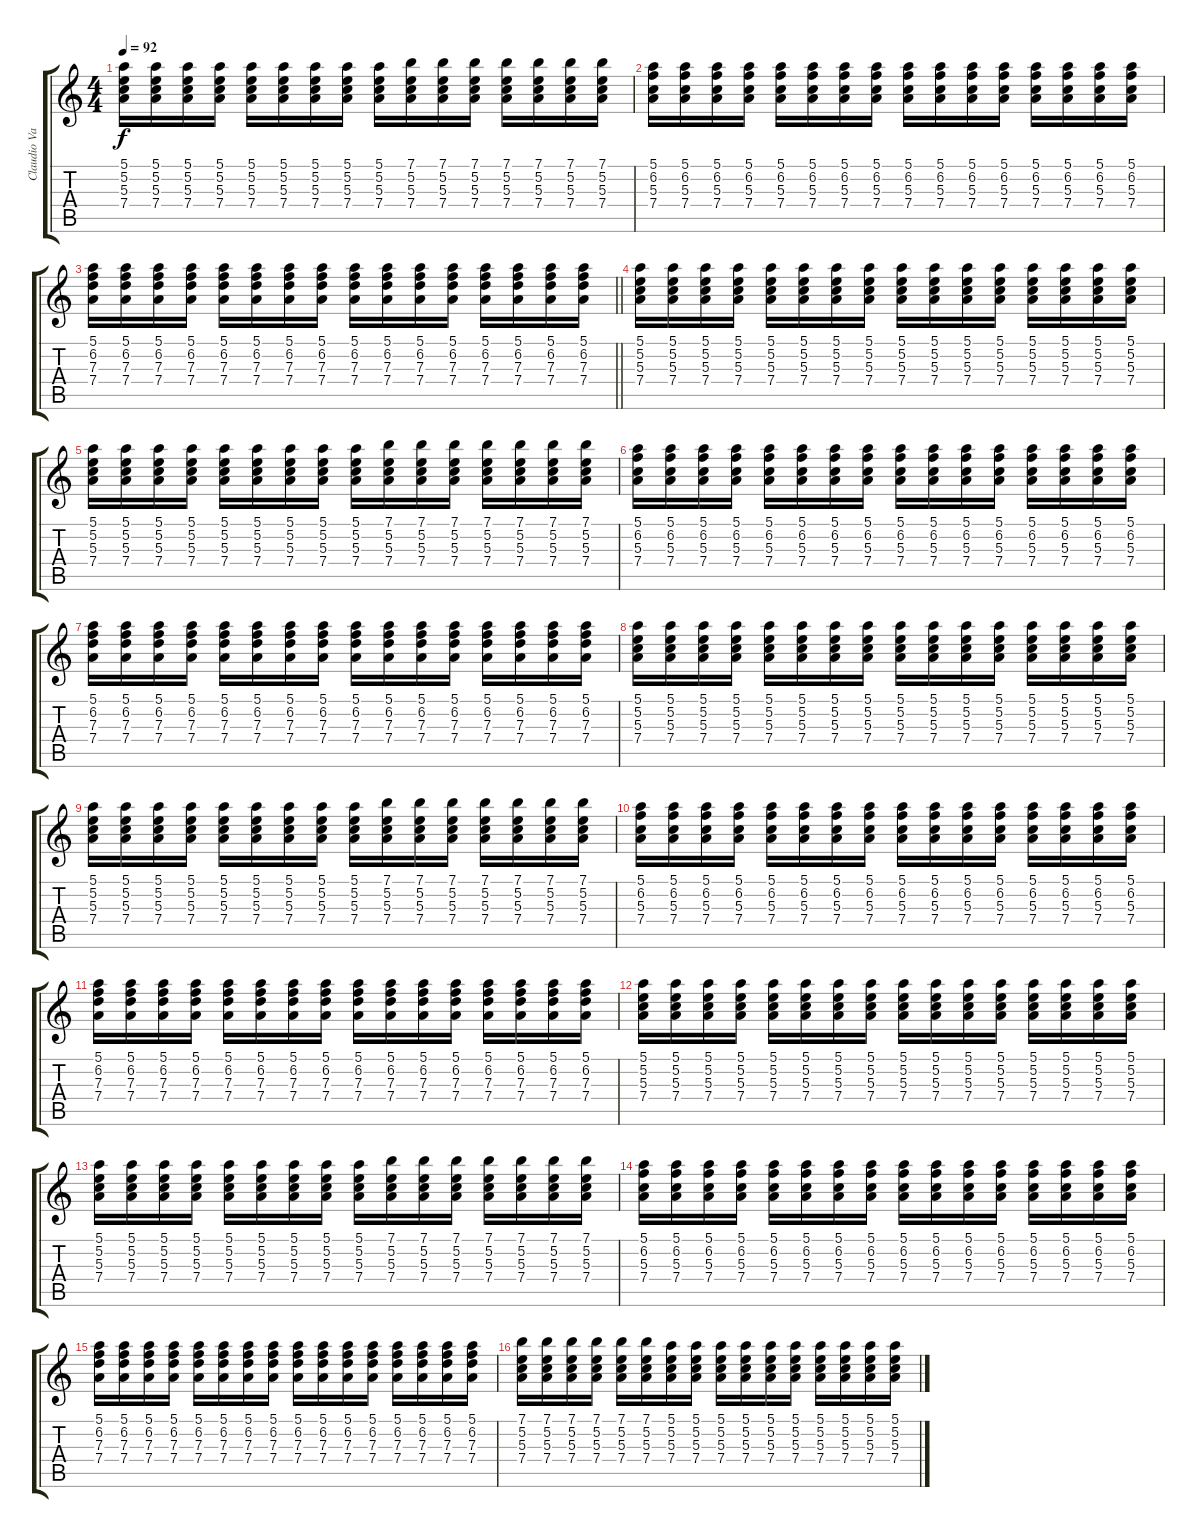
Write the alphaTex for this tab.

\track ("Claudio Valenzuela" "Claudio Va") {instrument electricguitarjazz}
\staff {score tabs}
\tuning (E4 B3 G3 D3 A2 E2) {hide}
\ts (4 4)
\tempo 92
\clef g2
\ks c
(5.1 5.2 5.3 7.4).16{dy f} (5.1 5.2 5.3 7.4).16 (5.1 5.2 5.3 7.4).16 (5.1 5.2 5.3 7.4).16 (5.1 5.2 5.3 7.4).16 (5.1 5.2 5.3 7.4).16 (5.1 5.2 5.3 7.4).16 (5.1 5.2 5.3 7.4).16 (5.1 5.2 5.3 7.4).16 (7.1 5.2 5.3 7.4).16 (7.1 5.2 5.3 7.4).16 (7.1 5.2 5.3 7.4).16 (7.1 5.2 5.3 7.4).16 (7.1 5.2 5.3 7.4).16 (7.1 5.2 5.3 7.4).16 (7.1 5.2 5.3 7.4).16 |
(5.1 6.2 5.3 7.4).16 (5.1 6.2 5.3 7.4).16 (5.1 6.2 5.3 7.4).16 (5.1 6.2 5.3 7.4).16 (5.1 6.2 5.3 7.4).16 (5.1 6.2 5.3 7.4).16 (5.1 6.2 5.3 7.4).16 (5.1 6.2 5.3 7.4).16 (5.1 6.2 5.3 7.4).16 (5.1 6.2 5.3 7.4).16 (5.1 6.2 5.3 7.4).16 (5.1 6.2 5.3 7.4).16 (5.1 6.2 5.3 7.4).16 (5.1 6.2 5.3 7.4).16 (5.1 6.2 5.3 7.4).16 (5.1 6.2 5.3 7.4).16 |
\barLineRight lightlight
(5.1 6.2 7.3 7.4).16 (5.1 6.2 7.3 7.4).16 (5.1 6.2 7.3 7.4).16 (5.1 6.2 7.3 7.4).16 (5.1 6.2 7.3 7.4).16 (5.1 6.2 7.3 7.4).16 (5.1 6.2 7.3 7.4).16 (5.1 6.2 7.3 7.4).16 (5.1 6.2 7.3 7.4).16 (5.1 6.2 7.3 7.4).16 (5.1 6.2 7.3 7.4).16 (5.1 6.2 7.3 7.4).16 (5.1 6.2 7.3 7.4).16 (5.1 6.2 7.3 7.4).16 (5.1 6.2 7.3 7.4).16 (5.1 6.2 7.3 7.4).16 |
(5.1 5.2 5.3 7.4).16{instrument electricguitarjazz} (5.1 5.2 5.3 7.4).16 (5.1 5.2 5.3 7.4).16 (5.1 5.2 5.3 7.4).16 (5.1 5.2 5.3 7.4).16 (5.1 5.2 5.3 7.4).16 (5.1 5.2 5.3 7.4).16 (5.1 5.2 5.3 7.4).16 (5.1 5.2 5.3 7.4).16 (5.1 5.2 5.3 7.4).16 (5.1 5.2 5.3 7.4).16 (5.1 5.2 5.3 7.4).16 (5.1 5.2 5.3 7.4).16 (5.1 5.2 5.3 7.4).16 (5.1 5.2 5.3 7.4).16 (5.1 5.2 5.3 7.4).16 |
(5.1 5.2 5.3 7.4).16 (5.1 5.2 5.3 7.4).16 (5.1 5.2 5.3 7.4).16 (5.1 5.2 5.3 7.4).16 (5.1 5.2 5.3 7.4).16 (5.1 5.2 5.3 7.4).16 (5.1 5.2 5.3 7.4).16 (5.1 5.2 5.3 7.4).16 (5.1 5.2 5.3 7.4).16 (7.1 5.2 5.3 7.4).16 (7.1 5.2 5.3 7.4).16 (7.1 5.2 5.3 7.4).16 (7.1 5.2 5.3 7.4).16 (7.1 5.2 5.3 7.4).16 (7.1 5.2 5.3 7.4).16 (7.1 5.2 5.3 7.4).16 |
(5.1 6.2 5.3 7.4).16 (5.1 6.2 5.3 7.4).16 (5.1 6.2 5.3 7.4).16 (5.1 6.2 5.3 7.4).16 (5.1 6.2 5.3 7.4).16 (5.1 6.2 5.3 7.4).16 (5.1 6.2 5.3 7.4).16 (5.1 6.2 5.3 7.4).16 (5.1 6.2 5.3 7.4).16 (5.1 6.2 5.3 7.4).16 (5.1 6.2 5.3 7.4).16 (5.1 6.2 5.3 7.4).16 (5.1 6.2 5.3 7.4).16 (5.1 6.2 5.3 7.4).16 (5.1 6.2 5.3 7.4).16 (5.1 6.2 5.3 7.4).16 |
(5.1 6.2 7.3 7.4).16 (5.1 6.2 7.3 7.4).16 (5.1 6.2 7.3 7.4).16 (5.1 6.2 7.3 7.4).16 (5.1 6.2 7.3 7.4).16 (5.1 6.2 7.3 7.4).16 (5.1 6.2 7.3 7.4).16 (5.1 6.2 7.3 7.4).16 (5.1 6.2 7.3 7.4).16 (5.1 6.2 7.3 7.4).16 (5.1 6.2 7.3 7.4).16 (5.1 6.2 7.3 7.4).16 (5.1 6.2 7.3 7.4).16 (5.1 6.2 7.3 7.4).16 (5.1 6.2 7.3 7.4).16 (5.1 6.2 7.3 7.4).16 |
(5.1 5.2 5.3 7.4).16 (5.1 5.2 5.3 7.4).16 (5.1 5.2 5.3 7.4).16 (5.1 5.2 5.3 7.4).16 (5.1 5.2 5.3 7.4).16 (5.1 5.2 5.3 7.4).16 (5.1 5.2 5.3 7.4).16 (5.1 5.2 5.3 7.4).16 (5.1 5.2 5.3 7.4).16 (5.1 5.2 5.3 7.4).16 (5.1 5.2 5.3 7.4).16 (5.1 5.2 5.3 7.4).16 (5.1 5.2 5.3 7.4).16 (5.1 5.2 5.3 7.4).16 (5.1 5.2 5.3 7.4).16 (5.1 5.2 5.3 7.4).16 |
(5.1 5.2 5.3 7.4).16 (5.1 5.2 5.3 7.4).16 (5.1 5.2 5.3 7.4).16 (5.1 5.2 5.3 7.4).16 (5.1 5.2 5.3 7.4).16 (5.1 5.2 5.3 7.4).16 (5.1 5.2 5.3 7.4).16 (5.1 5.2 5.3 7.4).16 (5.1 5.2 5.3 7.4).16 (7.1 5.2 5.3 7.4).16 (7.1 5.2 5.3 7.4).16 (7.1 5.2 5.3 7.4).16 (7.1 5.2 5.3 7.4).16 (7.1 5.2 5.3 7.4).16 (7.1 5.2 5.3 7.4).16 (7.1 5.2 5.3 7.4).16 |
(5.1 6.2 5.3 7.4).16 (5.1 6.2 5.3 7.4).16 (5.1 6.2 5.3 7.4).16 (5.1 6.2 5.3 7.4).16 (5.1 6.2 5.3 7.4).16 (5.1 6.2 5.3 7.4).16 (5.1 6.2 5.3 7.4).16 (5.1 6.2 5.3 7.4).16 (5.1 6.2 5.3 7.4).16 (5.1 6.2 5.3 7.4).16 (5.1 6.2 5.3 7.4).16 (5.1 6.2 5.3 7.4).16 (5.1 6.2 5.3 7.4).16 (5.1 6.2 5.3 7.4).16 (5.1 6.2 5.3 7.4).16 (5.1 6.2 5.3 7.4).16 |
(5.1 6.2 7.3 7.4).16 (5.1 6.2 7.3 7.4).16 (5.1 6.2 7.3 7.4).16 (5.1 6.2 7.3 7.4).16 (5.1 6.2 7.3 7.4).16 (5.1 6.2 7.3 7.4).16 (5.1 6.2 7.3 7.4).16 (5.1 6.2 7.3 7.4).16 (5.1 6.2 7.3 7.4).16 (5.1 6.2 7.3 7.4).16 (5.1 6.2 7.3 7.4).16 (5.1 6.2 7.3 7.4).16 (5.1 6.2 7.3 7.4).16 (5.1 6.2 7.3 7.4).16 (5.1 6.2 7.3 7.4).16 (5.1 6.2 7.3 7.4).16 |
(5.1 5.2 5.3 7.4).16 (5.1 5.2 5.3 7.4).16 (5.1 5.2 5.3 7.4).16 (5.1 5.2 5.3 7.4).16 (5.1 5.2 5.3 7.4).16 (5.1 5.2 5.3 7.4).16 (5.1 5.2 5.3 7.4).16 (5.1 5.2 5.3 7.4).16 (5.1 5.2 5.3 7.4).16 (5.1 5.2 5.3 7.4).16 (5.1 5.2 5.3 7.4).16 (5.1 5.2 5.3 7.4).16 (5.1 5.2 5.3 7.4).16 (5.1 5.2 5.3 7.4).16 (5.1 5.2 5.3 7.4).16 (5.1 5.2 5.3 7.4).16 |
(5.1 5.2 5.3 7.4).16 (5.1 5.2 5.3 7.4).16 (5.1 5.2 5.3 7.4).16 (5.1 5.2 5.3 7.4).16 (5.1 5.2 5.3 7.4).16 (5.1 5.2 5.3 7.4).16 (5.1 5.2 5.3 7.4).16 (5.1 5.2 5.3 7.4).16 (5.1 5.2 5.3 7.4).16 (7.1 5.2 5.3 7.4).16 (7.1 5.2 5.3 7.4).16 (7.1 5.2 5.3 7.4).16 (7.1 5.2 5.3 7.4).16 (7.1 5.2 5.3 7.4).16 (7.1 5.2 5.3 7.4).16 (7.1 5.2 5.3 7.4).16 |
(5.1 6.2 5.3 7.4).16 (5.1 6.2 5.3 7.4).16 (5.1 6.2 5.3 7.4).16 (5.1 6.2 5.3 7.4).16 (5.1 6.2 5.3 7.4).16 (5.1 6.2 5.3 7.4).16 (5.1 6.2 5.3 7.4).16 (5.1 6.2 5.3 7.4).16 (5.1 6.2 5.3 7.4).16 (5.1 6.2 5.3 7.4).16 (5.1 6.2 5.3 7.4).16 (5.1 6.2 5.3 7.4).16 (5.1 6.2 5.3 7.4).16 (5.1 6.2 5.3 7.4).16 (5.1 6.2 5.3 7.4).16 (5.1 6.2 5.3 7.4).16 |
(5.1 6.2 7.3 7.4).16 (5.1 6.2 7.3 7.4).16 (5.1 6.2 7.3 7.4).16 (5.1 6.2 7.3 7.4).16 (5.1 6.2 7.3 7.4).16 (5.1 6.2 7.3 7.4).16 (5.1 6.2 7.3 7.4).16 (5.1 6.2 7.3 7.4).16 (5.1 6.2 7.3 7.4).16 (5.1 6.2 7.3 7.4).16 (5.1 6.2 7.3 7.4).16 (5.1 6.2 7.3 7.4).16 (5.1 6.2 7.3 7.4).16 (5.1 6.2 7.3 7.4).16 (5.1 6.2 7.3 7.4).16 (5.1 6.2 7.3 7.4).16 |
(7.1 5.2 5.3 7.4).16 (7.1 5.2 5.3 7.4).16 (7.1 5.2 5.3 7.4).16 (7.1 5.2 5.3 7.4).16 (7.1 5.2 5.3 7.4).16 (7.1 5.2 5.3 7.4).16 (5.1 5.2 5.3 7.4).16 (5.1 5.2 5.3 7.4).16 (5.1 5.2 5.3 7.4).16 (5.1 5.2 5.3 7.4).16 (5.1 5.2 5.3 7.4).16 (5.1 5.2 5.3 7.4).16 (5.1 5.2 5.3 7.4).16 (5.1 5.2 5.3 7.4).16 (5.1 5.2 5.3 7.4).16 (5.1 5.2 5.3 7.4).16
